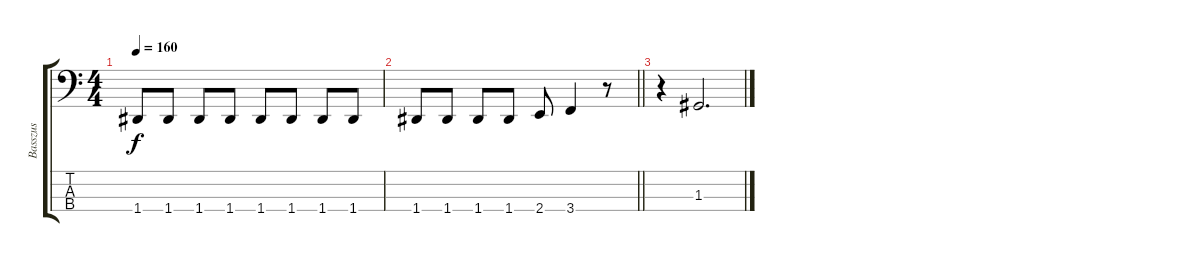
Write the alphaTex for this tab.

\track ("Basszus" "Basszus") {instrument slapbass2}
\staff {score tabs}
\tuning (F2 C2 G1 D1) {hide}
\ts (4 4)
\tempo 160
\clef f4
\ks c
1.4.8{dy f} 1.4.8 1.4.8 1.4.8 1.4.8 1.4.8 1.4.8 1.4.8 |
\barLineRight lightlight
1.4.8 1.4.8 1.4.8 1.4.8 2.4.8 3.4.4 r.8 |
r.4 1.3.2{d}
